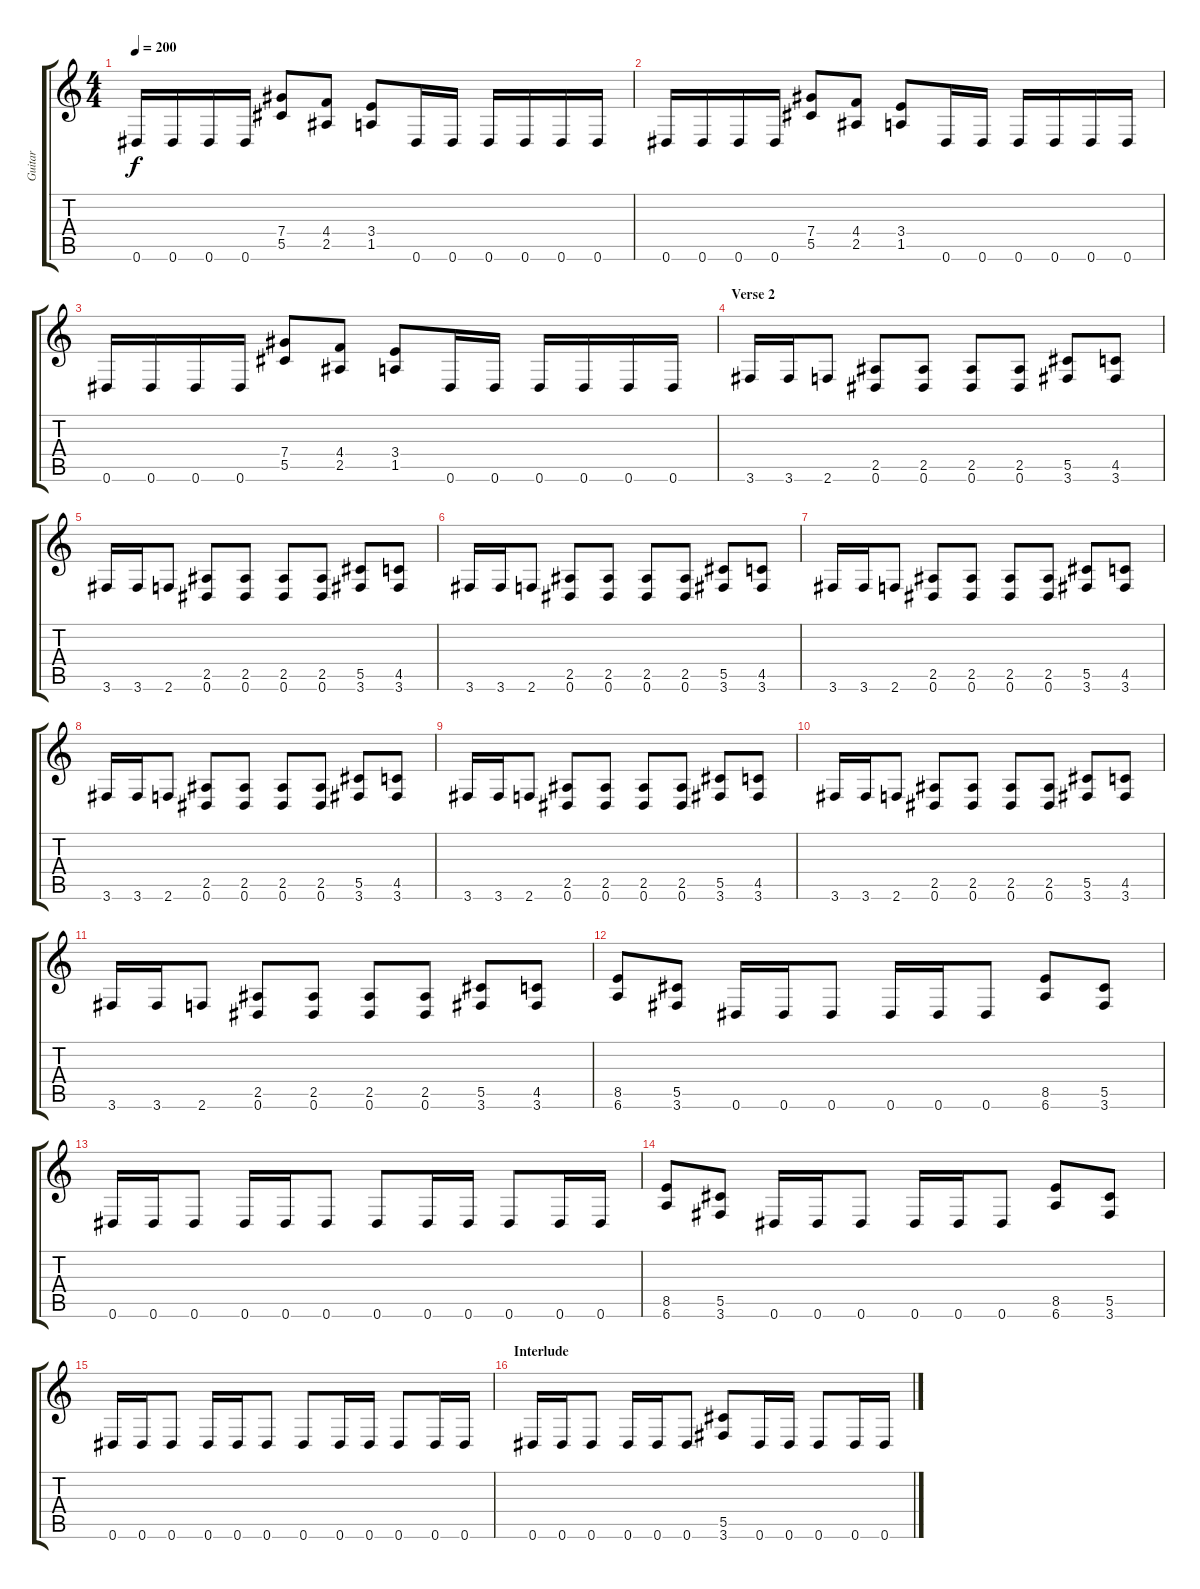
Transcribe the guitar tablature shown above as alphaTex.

\track ("Guitar" "Guitar") {instrument distortionguitar}
\staff {score tabs}
\tuning (Eb4 Bb3 Gb3 Db3 Ab2 Eb2) {hide}
\ts (4 4)
\tempo 200
\clef g2
\ks c
0.6.16{dy f} 0.6.16 0.6.16 0.6.16 (7.4 5.5).8 (4.4 2.5).8 (3.4 1.5).8 0.6.16 0.6.16 0.6.16 0.6.16 0.6.16 0.6.16 |
0.6.16 0.6.16 0.6.16 0.6.16 (7.4 5.5).8 (4.4 2.5).8 (3.4 1.5).8 0.6.16 0.6.16 0.6.16 0.6.16 0.6.16 0.6.16 |
0.6.16 0.6.16 0.6.16 0.6.16 (7.4 5.5).8 (4.4 2.5).8 (3.4 1.5).8 0.6.16 0.6.16 0.6.16 0.6.16 0.6.16 0.6.16 |
\section ("" "Verse 2")
3.6.16 3.6.16 2.6.8 (2.5 0.6).8 (2.5 0.6).8 (2.5 0.6).8 (2.5 0.6).8 (5.5 3.6).8 (4.5 3.6).8 |
3.6.16 3.6.16 2.6.8 (2.5 0.6).8 (2.5 0.6).8 (2.5 0.6).8 (2.5 0.6).8 (5.5 3.6).8 (4.5 3.6).8 |
3.6.16 3.6.16 2.6.8 (2.5 0.6).8 (2.5 0.6).8 (2.5 0.6).8 (2.5 0.6).8 (5.5 3.6).8 (4.5 3.6).8 |
3.6.16 3.6.16 2.6.8 (2.5 0.6).8 (2.5 0.6).8 (2.5 0.6).8 (2.5 0.6).8 (5.5 3.6).8 (4.5 3.6).8 |
3.6.16 3.6.16 2.6.8 (2.5 0.6).8 (2.5 0.6).8 (2.5 0.6).8 (2.5 0.6).8 (5.5 3.6).8 (4.5 3.6).8 |
3.6.16 3.6.16 2.6.8 (2.5 0.6).8 (2.5 0.6).8 (2.5 0.6).8 (2.5 0.6).8 (5.5 3.6).8 (4.5 3.6).8 |
3.6.16 3.6.16 2.6.8 (2.5 0.6).8 (2.5 0.6).8 (2.5 0.6).8 (2.5 0.6).8 (5.5 3.6).8 (4.5 3.6).8 |
3.6.16 3.6.16 2.6.8 (2.5 0.6).8 (2.5 0.6).8 (2.5 0.6).8 (2.5 0.6).8 (5.5 3.6).8 (4.5 3.6).8 |
(8.5 6.6).8 (5.5 3.6).8 0.6.16 0.6.16 0.6.8 0.6.16 0.6.16 0.6.8 (8.5 6.6).8 (5.5 3.6).8 |
0.6.16 0.6.16 0.6.8 0.6.16 0.6.16 0.6.8 0.6.8 0.6.16 0.6.16 0.6.8 0.6.16 0.6.16 |
(8.5 6.6).8 (5.5 3.6).8 0.6.16 0.6.16 0.6.8 0.6.16 0.6.16 0.6.8 (8.5 6.6).8 (5.5 3.6).8 |
0.6.16 0.6.16 0.6.8 0.6.16 0.6.16 0.6.8 0.6.8 0.6.16 0.6.16 0.6.8 0.6.16 0.6.16 |
\section ("" "Interlude")
0.6.16 0.6.16 0.6.8 0.6.16 0.6.16 0.6.8 (5.5 3.6).8 0.6.16 0.6.16 0.6.8 0.6.16 0.6.16
